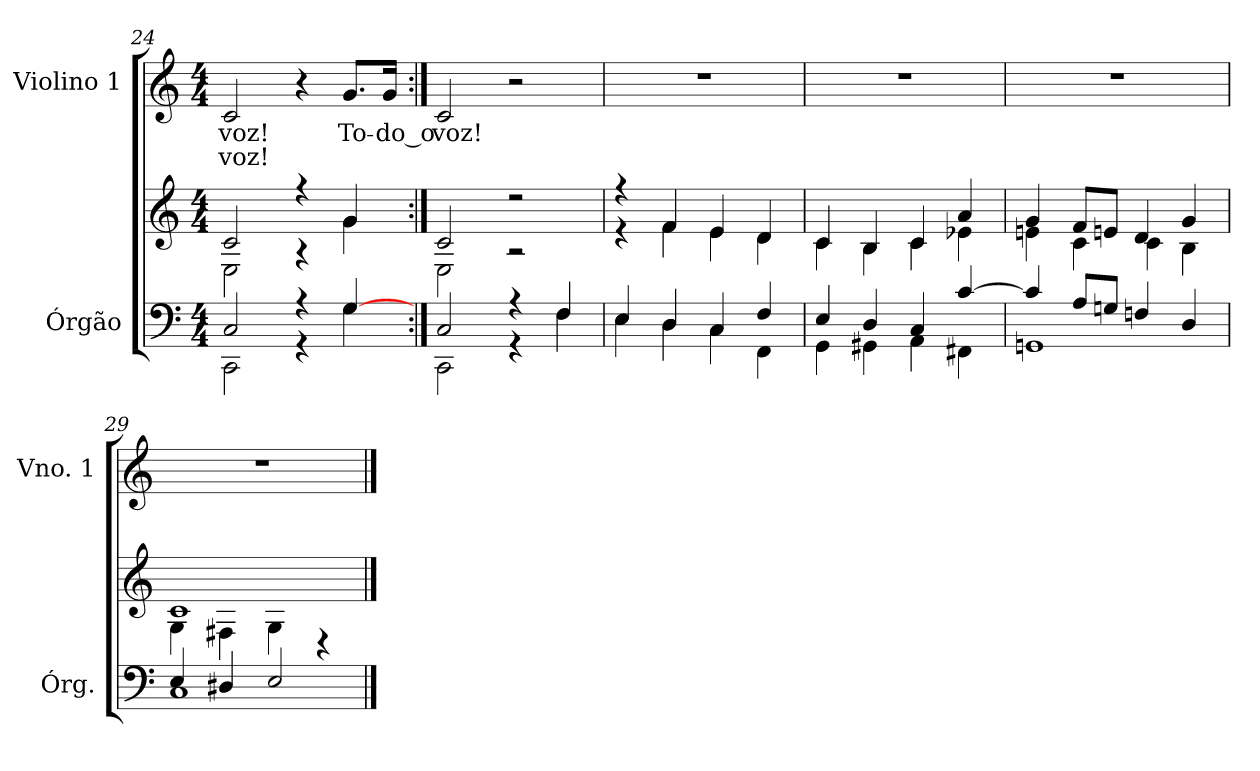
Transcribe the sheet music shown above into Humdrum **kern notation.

**kern	**kern	**kern	**text	**text
*part2	*part2	*part1	*part1	*part1
*staff3	*staff2	*staff1	*staff1	*staff1
*I"Órgão	*	*I"Violino 1	*	*
*I'Órg.	*	*I'Vno. 1	*	*
*clefF4	*clefG2	*clefG2	*	*
*k[]	*k[]	*k[]	*	*
*C:	*C:	*C:	*	*
*M4/4	*M4/4	*M4/4	*	*
=24	=24	=24	=24	=24
*^	*^	*	*	*
!	!	!	!	!	!LO:LY:b:color=#000000	!LO:LY:b:color=#000000
2Ci/	2CCi\	2ci/	2Ei\	2ci/	voz!	voz!
4r	4r	4r	4r	4r	.	.
!	!	!	!	!	!LO:LY:b:color=#000000	!
[>4Gi/	4Gi\	4gi/	4gi\	8.gi/L	To-	.
!	!	!	!	!	!LO:LY:b:color=#000000	!
.	.	.	.	16gi/Jk	-do_o	.
=25:|!	=25:|!	=25:|!	=25:|!	=25:|!	=25:|!	=25:|!
!	!	!	!	!	!LO:LY:b:color=#000000	!
2Ci/	2CCi\	2ci/	2Ei\	2ci/	voz!	.
4r	4r	2r	2r	2r	.	.
4Fi/	4Fi\	.	.	.	.	.
!!LO:LB:g=z
=26	=26	=26	=26	=26	=26	=26
4Ei/	4Ei\	4r	4r	1r	.	.
4Di/	4Di\	4fi/	4fi\	.	.	.
4Ci/	4Ci\	4ei/	4ei\	.	.	.
4Fi/	4FFi\	4di/	4di\	.	.	.
=27	=27	=27	=27	=27	=27	=27
4Ei/	4GGi\	4ci/	4ci\	1r	.	.
4Di/	4GG#Xi\	4Bi/	4Bi\	.	.	.
4Ci/	4AAi\	4ci/	4ci\	.	.	.
[>4ci/	4FF#Xi\	4ai/	4e-Xi\	.	.	.
=28	=28	=28	=28	=28	=28	=28
4ci/]	1GGni	4gi/	4eni\	1r	.	.
8Ai/L	.	8fi/L	4ci\	.	.	.
8Gni/J	.	8eni/J	.	.	.	.
4Fni/	.	4di/	4ci\	.	.	.
4Di/	.	4gi/	4Bi\	.	.	.
=29	=29	=29	=29	=29	=29	=29
4Ei/	1Ci	1ci	4Gi\	1r	.	.
4D#Xi/	.	.	4F#Xi\	.	.	.
2Ei/	.	.	4Gi\	.	.	.
.	.	.	4r	.	.	.
*v	*v	*	*	*	*	*
*	*v	*v	*	*	*
==	==	==	==	==
*-	*-	*-	*-	*-
